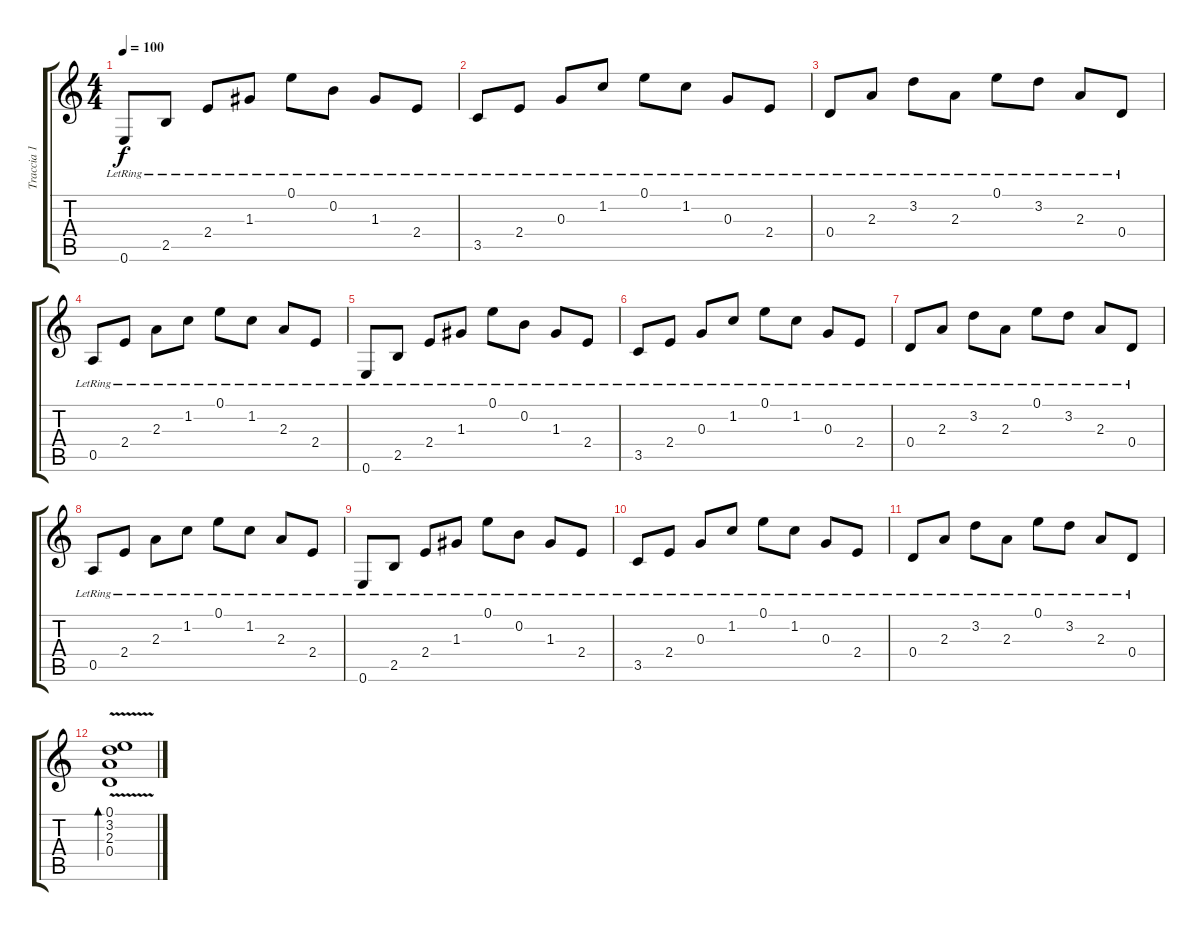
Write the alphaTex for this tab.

\track ("Traccia 1" "Traccia 1") {instrument electricguitarclean}
\staff {score tabs}
\tuning (E4 B3 G3 D3 A2 E2) {hide}
\ts (4 4)
\tempo 100
\clef g2
\ks c
0.6{lr}.8{dy f} 2.5{lr}.8 2.4{lr}.8 1.3{lr}.8 0.1{lr}.8 0.2{lr}.8 1.3{lr}.8 2.4{lr}.8 |
3.5{lr}.8 2.4{lr}.8 0.3{lr}.8 1.2{lr}.8 0.1{lr}.8 1.2{lr}.8 0.3{lr}.8 2.4{lr}.8 |
0.4{lr}.8 2.3{lr}.8 3.2{lr}.8 2.3{lr}.8 0.1{lr}.8 3.2{lr}.8 2.3{lr}.8 0.4{lr}.8 |
0.5{lr}.8 2.4{lr}.8 2.3{lr}.8 1.2{lr}.8 0.1{lr}.8 1.2{lr}.8 2.3{lr}.8 2.4{lr}.8 |
0.6{lr}.8 2.5{lr}.8 2.4{lr}.8 1.3{lr}.8 0.1{lr}.8 0.2{lr}.8 1.3{lr}.8 2.4{lr}.8 |
3.5{lr}.8 2.4{lr}.8 0.3{lr}.8 1.2{lr}.8 0.1{lr}.8 1.2{lr}.8 0.3{lr}.8 2.4{lr}.8 |
0.4{lr}.8 2.3{lr}.8 3.2{lr}.8 2.3{lr}.8 0.1{lr}.8 3.2{lr}.8 2.3{lr}.8 0.4{lr}.8 |
0.5{lr}.8 2.4{lr}.8 2.3{lr}.8 1.2{lr}.8 0.1{lr}.8 1.2{lr}.8 2.3{lr}.8 2.4{lr}.8 |
0.6{lr}.8 2.5{lr}.8 2.4{lr}.8 1.3{lr}.8 0.1{lr}.8 0.2{lr}.8 1.3{lr}.8 2.4{lr}.8 |
3.5{lr}.8 2.4{lr}.8 0.3{lr}.8 1.2{lr}.8 0.1{lr}.8 1.2{lr}.8 0.3{lr}.8 2.4{lr}.8 |
0.4{lr}.8 2.3{lr}.8 3.2{lr}.8 2.3{lr}.8 0.1{lr}.8 3.2{lr}.8 2.3{lr}.8 0.4{lr}.8 |
(0.1{v} 3.2 2.3 0.4).1{bd 480}
